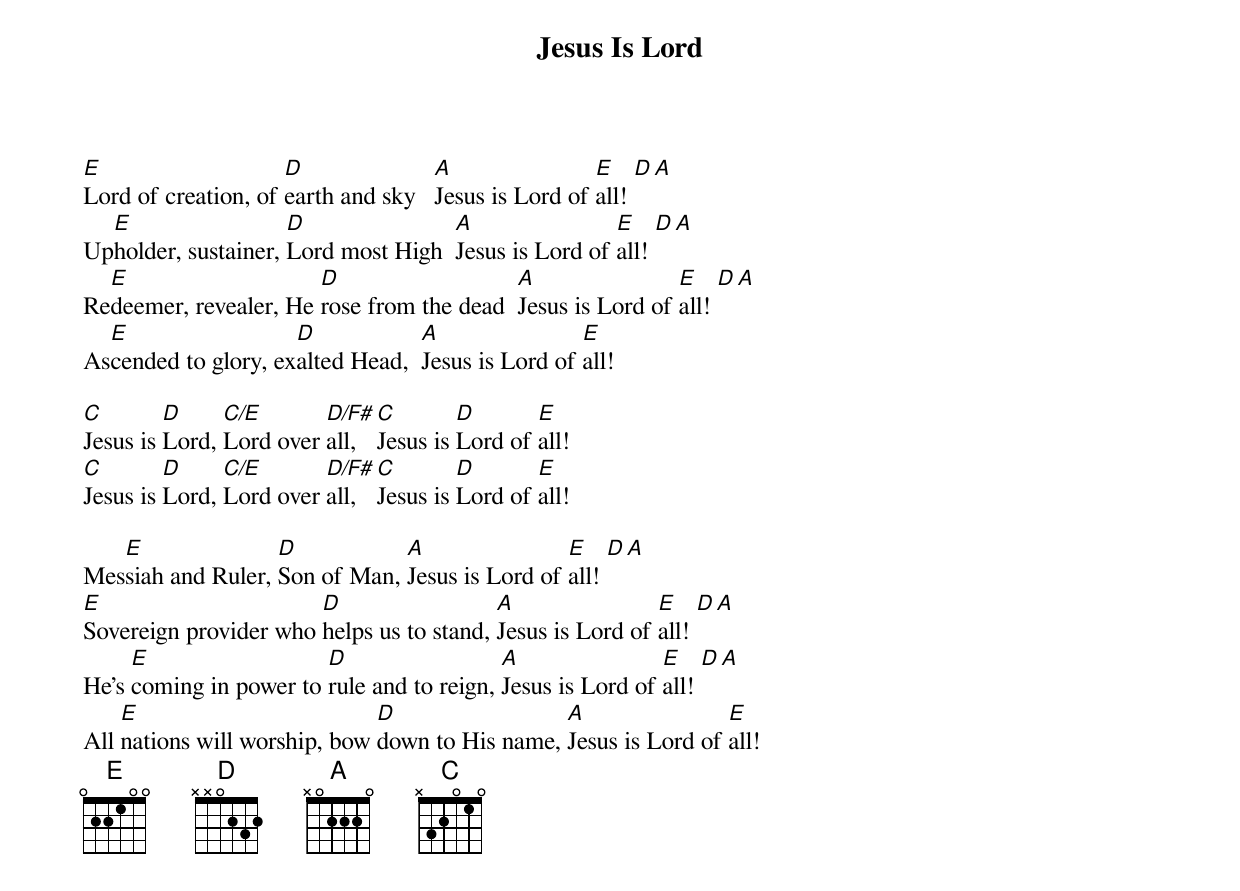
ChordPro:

{title: Jesus Is Lord}
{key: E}
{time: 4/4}
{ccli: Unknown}
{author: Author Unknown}

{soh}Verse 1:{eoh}
[E]Lord of creation, of [D]earth and sky   [A]Jesus is Lord of [E]all! [D][A]
Up[E]holder, sustainer, [D]Lord most High  [A]Jesus is Lord of [E]all! [D][A]
Re[E]deemer, revealer, He [D]rose from the dead  [A]Jesus is Lord of [E]all! [D][A]
As[E]cended to glory, ex[D]alted Head,  [A]Jesus is Lord of [E]all!

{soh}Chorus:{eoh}
[C]Jesus is [D]Lord, [C/E]Lord over [D/F#]all,  [C]Jesus is [D]Lord of [E]all!
[C]Jesus is [D]Lord, [C/E]Lord over [D/F#]all,  [C]Jesus is [D]Lord of [E]all!

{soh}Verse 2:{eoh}
Mes[E]siah and Ruler, [D]Son of Man, [A]Jesus is Lord of [E]all! [D][A]
[E]Sovereign provider who [D]helps us to stand, [A]Jesus is Lord of [E]all! [D][A]
He's [E]coming in power to [D]rule and to reign, [A]Jesus is Lord of [E]all! [D][A]
All [E]nations will worship, bow [D]down to His name, [A]Jesus is Lord of [E]all!
